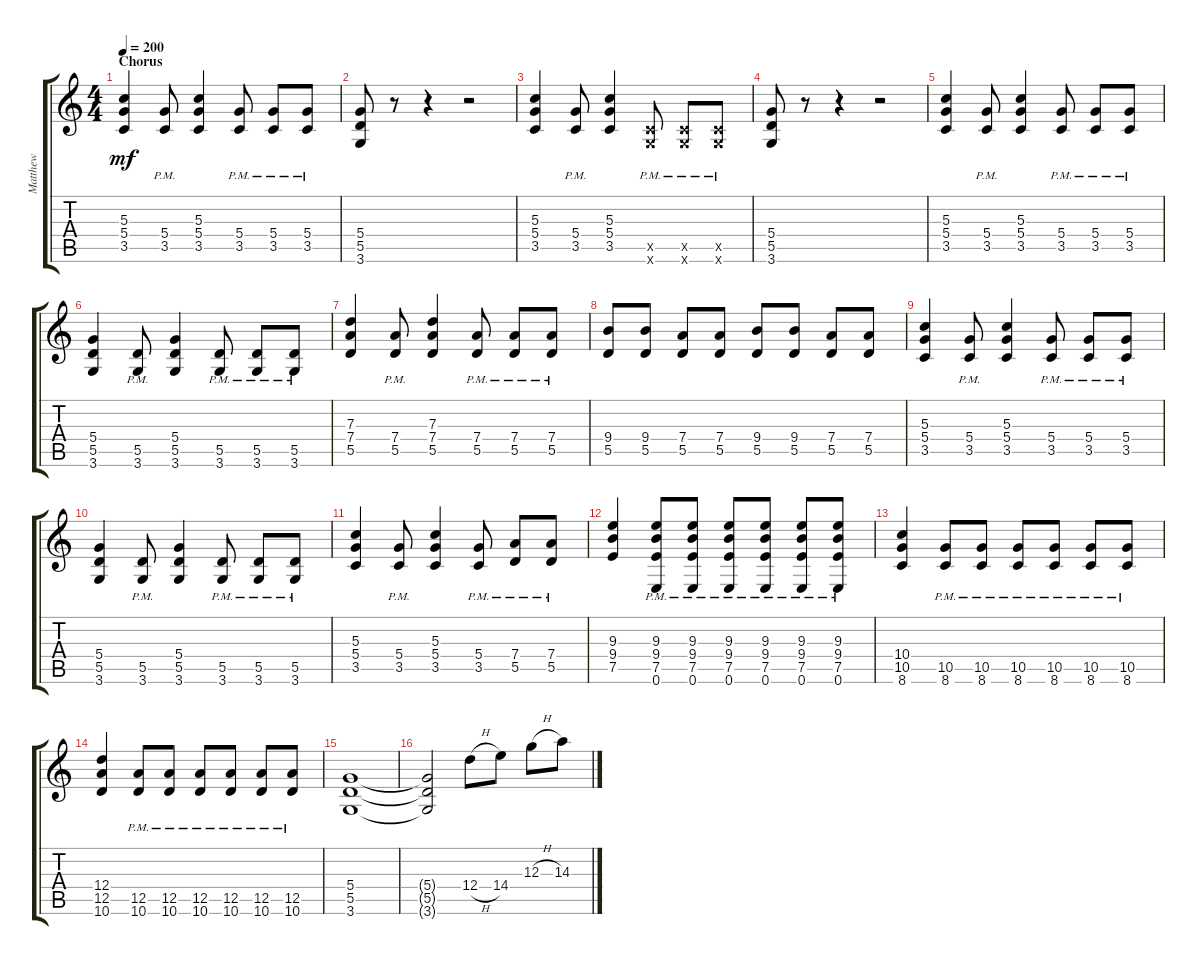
\track ("Matthew" "Matthew") {instrument distortionguitar}
\staff {score tabs}
\tuning (E4 B3 G3 D3 A2 E2) {hide}
\ts (4 4)
\section ("" "Chorus")
\tempo 200
\clef g2
\ks c
(5.3 5.4 3.5).4{dy mf} (5.4{pm} 3.5{pm}).8 (5.3 5.4 3.5).4 (5.4{pm} 3.5{pm}).8 (5.4{pm} 3.5{pm}).8 (5.4{pm} 3.5{pm}).8 |
(5.4 5.5 3.6).8 r.8 r.4 r.2 |
(5.3 5.4 3.5).4 (5.4{pm} 3.5{pm}).8 (5.3 5.4 3.5).4 (3.5{pm x} 3.6{pm x}).8 (3.5{pm x} 3.6{pm x}).8 (3.5{pm x} 3.6{pm x}).8 |
(5.4 5.5 3.6).8 r.8 r.4 r.2 |
(5.3 5.4 3.5).4 (5.4{pm} 3.5{pm}).8 (5.3 5.4 3.5).4 (5.4{pm} 3.5{pm}).8 (5.4{pm} 3.5{pm}).8 (5.4{pm} 3.5{pm}).8 |
(5.4 5.5 3.6).4 (5.5{pm} 3.6{pm}).8 (5.4 5.5 3.6).4 (5.5{pm} 3.6{pm}).8 (5.5{pm} 3.6{pm}).8 (5.5{pm} 3.6{pm}).8 |
(7.3 7.4 5.5).4 (7.4{pm} 5.5{pm}).8 (7.3 7.4 5.5).4 (7.4{pm} 5.5{pm}).8 (7.4{pm} 5.5{pm}).8 (7.4{pm} 5.5{pm}).8 |
(9.4 5.5).8 (9.4 5.5).8 (7.4 5.5).8 (7.4 5.5).8 (9.4 5.5).8 (9.4 5.5).8 (7.4 5.5).8 (7.4 5.5).8 |
(5.3 5.4 3.5).4 (5.4{pm} 3.5{pm}).8 (5.3 5.4 3.5).4 (5.4{pm} 3.5{pm}).8 (5.4{pm} 3.5{pm}).8 (5.4{pm} 3.5{pm}).8 |
(5.4 5.5 3.6).4 (5.5{pm} 3.6{pm}).8 (5.4 5.5 3.6).4 (5.5{pm} 3.6{pm}).8 (5.5{pm} 3.6{pm}).8 (5.5{pm} 3.6{pm}).8 |
(5.3 5.4 3.5).4 (5.4{pm} 3.5{pm}).8 (5.3 5.4 3.5).4 (5.4{pm} 3.5{pm}).8 (7.4{pm} 5.5{pm}).8 (7.4{pm} 5.5{pm}).8 |
(9.3 9.4 7.5).4 (9.3{pm} 9.4{pm} 7.5{pm} 0.6{pm}).8 (9.3{pm} 9.4{pm} 7.5{pm} 0.6{pm}).8 (9.3{pm} 9.4{pm} 7.5{pm} 0.6{pm}).8 (9.3{pm} 9.4{pm} 7.5{pm} 0.6{pm}).8 (9.3{pm} 9.4{pm} 7.5{pm} 0.6{pm}).8 (9.3{pm} 9.4{pm} 7.5{pm} 0.6{pm}).8 |
(10.4 10.5 8.6).4 (10.5{pm} 8.6{pm}).8 (10.5{pm} 8.6{pm}).8 (10.5{pm} 8.6{pm}).8 (10.5{pm} 8.6{pm}).8 (10.5{pm} 8.6{pm}).8 (10.5{pm} 8.6{pm}).8 |
(12.4 12.5 10.6).4 (12.5{pm} 10.6{pm}).8 (12.5{pm} 10.6{pm}).8 (12.5{pm} 10.6{pm}).8 (12.5{pm} 10.6{pm}).8 (12.5{pm} 10.6{pm}).8 (12.5{pm} 10.6{pm}).8 |
(5.4 5.5 3.6).1 |
(5.4{t} 5.5{t} 3.6{t}).2 12.4{h}.8 14.4.8 12.3{h}.8 14.3.8
